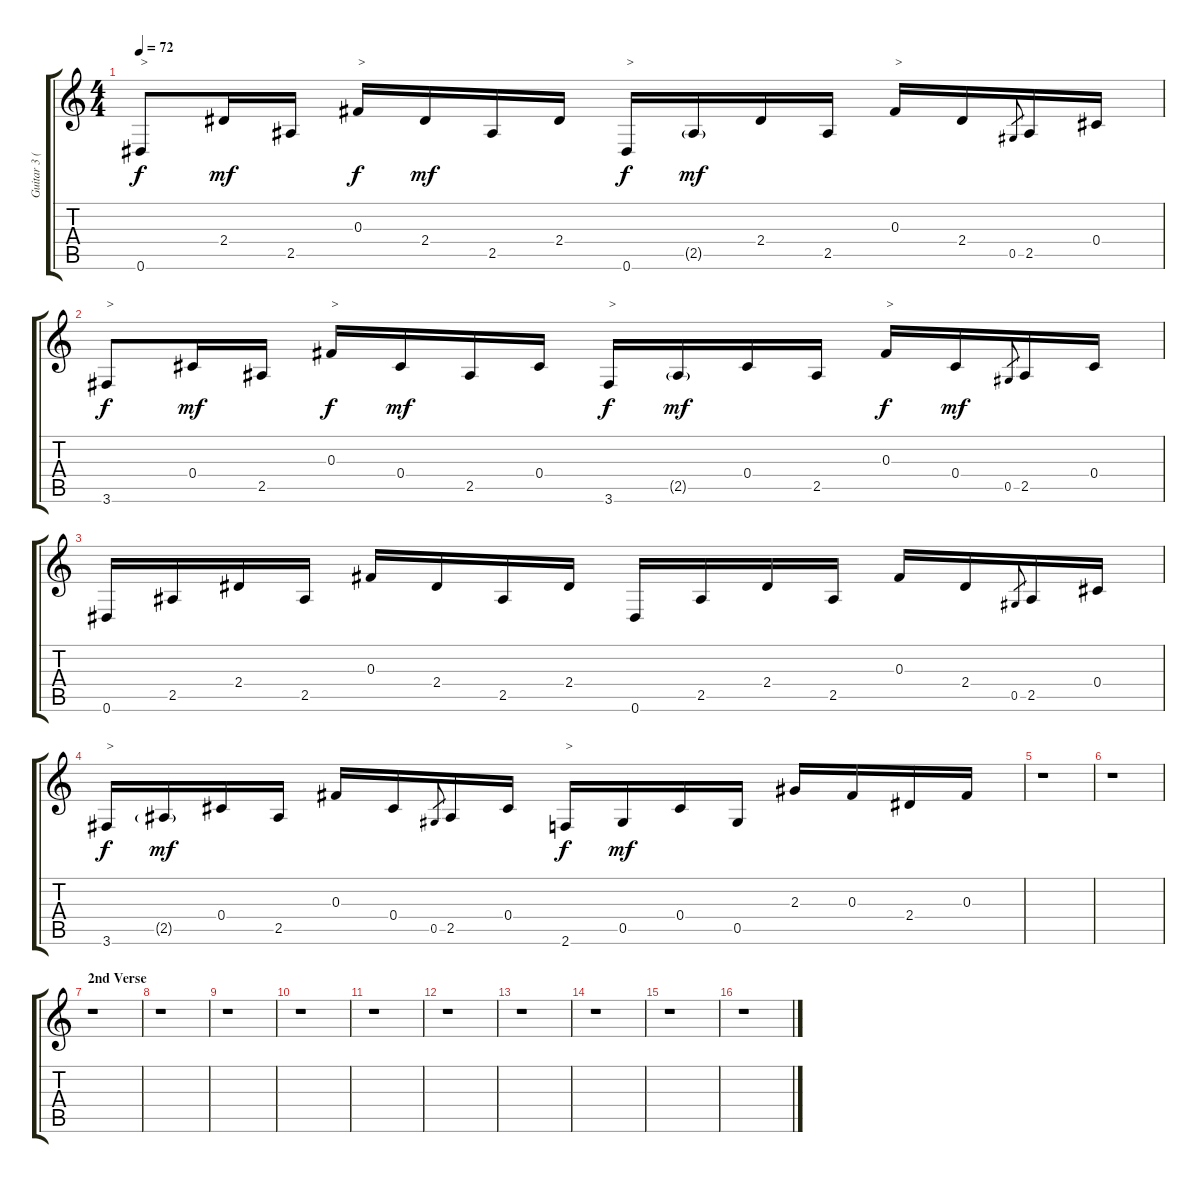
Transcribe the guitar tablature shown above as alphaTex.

\track ("Guitar 3 (Slash)" "Guitar 3 (") {instrument acousticguitarsteel}
\staff {score tabs}
\tuning (Eb4 Bb3 Gb3 Db3 Ab2 Eb2) {hide}
\ts (4 4)
\tempo 72
\clef g2
\ks c
0.6.8{txt ">" dy f} 2.4.16{dy mf} 2.5.16 0.3.16{txt ">" dy f} 2.4.16{dy mf} 2.5.16 2.4.16 0.6.16{txt ">" dy f} 2.5{g}.16{dy mf} 2.4.16 2.5.16 0.3.16{txt ">"} 2.4.16 0.5.8{gr} 2.5.16 0.4.16 |
3.6.8{txt ">" dy f} 0.4.16{dy mf} 2.5.16 0.3.16{txt ">" dy f} 0.4.16{dy mf} 2.5.16 0.4.16 3.6.16{txt ">" dy f} 2.5{g}.16{dy mf} 0.4.16 2.5.16 0.3.16{txt ">" dy f} 0.4.16{dy mf} 0.5.8{gr} 2.5.16 0.4.16 |
0.6.16 2.5.16 2.4.16 2.5.16 0.3.16 2.4.16 2.5.16 2.4.16 0.6.16 2.5.16 2.4.16 2.5.16 0.3.16 2.4.16 0.5.8{gr} 2.5.16 0.4.16 |
3.6.16{txt ">" dy f} 2.5{g}.16{dy mf} 0.4.16 2.5.16 0.3.16 0.4.16 0.5.8{gr} 2.5.16 0.4.16 2.6.16{txt ">" dy f} 0.5.16{dy mf} 0.4.16 0.5.16 2.3.16 0.3.16 2.4.16 0.3.16 |
r.1 |
r.1 |
\section ("" "2nd Verse")
r.1 |
r.1 |
r.1 |
r.1 |
r.1 |
r.1 |
r.1 |
r.1 |
r.1 |
r.1
